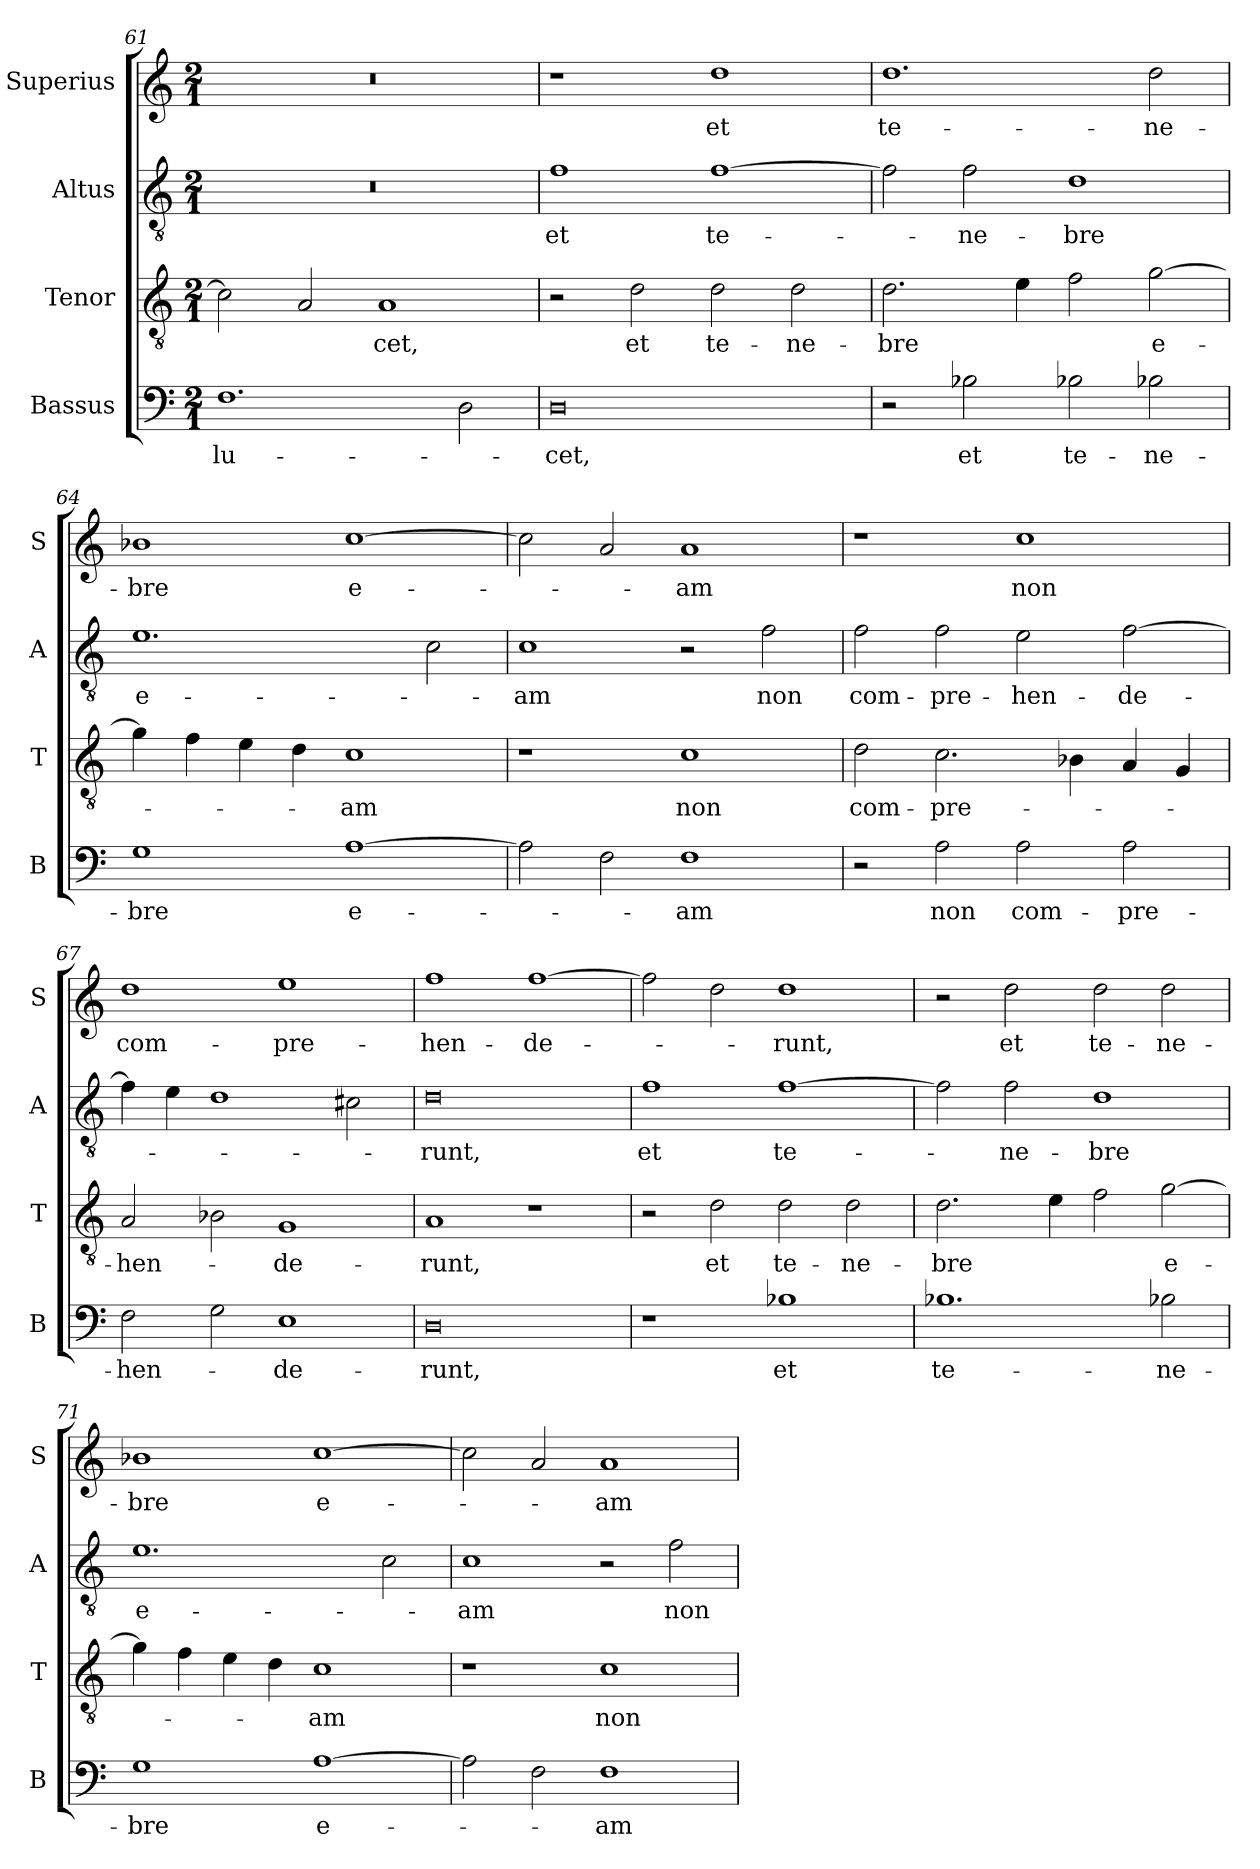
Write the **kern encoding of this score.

**kern	**text	**kern	**text	**kern	**text	**kern	**text
*part4	*part4	*part3	*part3	*part2	*part2	*part1	*part1
*staff4	*staff4	*staff3	*staff3	*staff2	*staff2	*staff1	*staff1
*I"Bassus	*	*I"Tenor	*	*I"Altus	*	*I"Superius	*
*I'B	*	*I'T	*	*I'A	*	*I'S	*
*clefF4	*	*clefGv2	*	*clefGv2	*	*clefG2	*
*k[]	*	*k[]	*	*k[]	*	*k[]	*
*M2/1	*	*M2/1	*	*M2/1	*	*M2/1	*
=61	=61	=61	=61	=61	=61	=61	=61
1.F	lu-	2c\]	.	0r	.	0r	.
.	.	2A/	.	.	.	.	.
.	.	1A	-cet,	.	.	.	.
2D\	.	.	.	.	.	.	.
=62	=62	=62	=62	=62	=62	=62	=62
0D	-cet,	2r	.	1f	et	1r	.
.	.	2d\	et	.	.	.	.
.	.	2d\	te-	[1f	te-	1dd	et
.	.	2d\	-ne-	.	.	.	.
=63	=63	=63	=63	=63	=63	=63	=63
2r	.	2.d\	-bre	2f\]	.	1.dd	te-
2B-X\	et	.	.	2f\	-ne-	.	.
.	.	4e\	.	.	.	.	.
2B-X\	te-	2f\	.	1d	-bre	.	.
2B-X\	-ne-	[2g\	e-	.	.	2dd\	-ne-
=64	=64	=64	=64	=64	=64	=64	=64
1G	-bre	4g\]	.	1.e	e-	1b-X	-bre
.	.	4f\	.	.	.	.	.
.	.	4e\	.	.	.	.	.
.	.	4d\	.	.	.	.	.
[1A	e-	1c	-am	.	.	[1cc	e-
.	.	.	.	2c\	.	.	.
=65	=65	=65	=65	=65	=65	=65	=65
2A\]	.	1r	.	1c	-am	2cc\]	.
2F\	.	.	.	.	.	2a/	.
1F	-am	1c	non	2r	.	1a	-am
.	.	.	.	2f\	non	.	.
=66	=66	=66	=66	=66	=66	=66	=66
2r	.	2d\	com-	2f\	com-	1r	.
2A\	non	2.c\	-pre-	2f\	-pre-	.	.
2A\	com-	.	.	2e\	-hen-	1cc	non
.	.	4B-X\	.	.	.	.	.
2A\	-pre-	4A/	.	[2f\	-de-	.	.
.	.	4G/	.	.	.	.	.
=67	=67	=67	=67	=67	=67	=67	=67
2F\	-hen-	2A/	-hen-	4f\]	.	1dd	com-
.	.	.	.	4e\	.	.	.
2G\	.	2B-X\	.	1d	.	.	.
1E	-de-	1G	-de-	.	.	1ee	-pre-
.	.	.	.	2c#X\	.	.	.
=68	=68	=68	=68	=68	=68	=68	=68
0D	-runt,	1A	-runt,	0d	-runt,	1ff	-hen-
.	.	1r	.	.	.	[1ff	-de-
=69	=69	=69	=69	=69	=69	=69	=69
1r	.	2r	.	1f	et	2ff\]	.
.	.	2d\	et	.	.	2dd\	.
1B-X	et	2d\	te-	[1f	te-	1dd	-runt,
.	.	2d\	-ne-	.	.	.	.
=70	=70	=70	=70	=70	=70	=70	=70
1.B-X	te-	2.d\	-bre	2f\]	.	2r	.
.	.	.	.	2f\	-ne-	2dd\	et
.	.	4e\	.	.	.	.	.
.	.	2f\	.	1d	-bre	2dd\	te-
2B-X\	-ne-	[2g\	e-	.	.	2dd\	-ne-
=71	=71	=71	=71	=71	=71	=71	=71
1G	-bre	4g\]	.	1.e	e-	1b-X	-bre
.	.	4f\	.	.	.	.	.
.	.	4e\	.	.	.	.	.
.	.	4d\	.	.	.	.	.
[1A	e-	1c	-am	.	.	[1cc	e-
.	.	.	.	2c\	.	.	.
=72	=72	=72	=72	=72	=72	=72	=72
2A\]	.	1r	.	1c	-am	2cc\]	.
2F\	.	.	.	.	.	2a/	.
1F	-am	1c	non	2r	.	1a	-am
.	.	.	.	2f\	non	.	.
=	=	=	=	=	=	=	=
*-	*-	*-	*-	*-	*-	*-	*-
